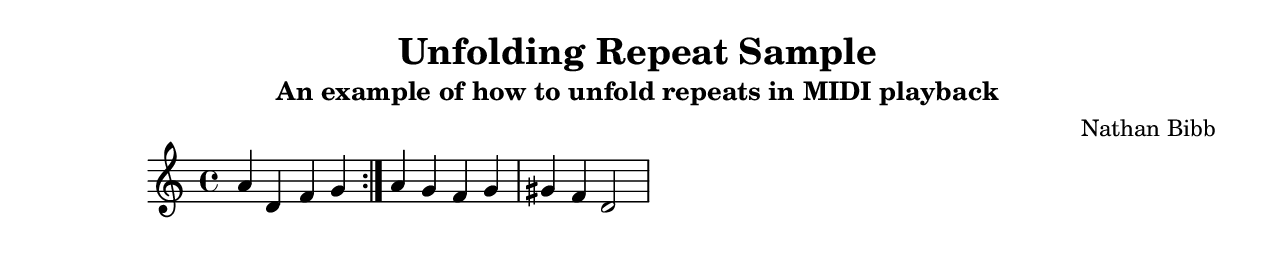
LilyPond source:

\version "2.10.33"
\header {
  title = "Unfolding Repeat Sample"
  subtitle = "An example of how to unfold repeats in MIDI playback"
  composer = "Nathan Bibb"
}
\include "english.ly"
\paper {
  #(set-paper-size "letter")
}
     
     
     upper = {
        \clef treble
        \time 4/4
	\repeat volta 2 { a'4 d'4 f'4 g'4 }
	{ a'4 g'4 f'4 g'4 }
	{ gs'4 f'4 d'2 }
       
     }

     \score {

           \new Staff = "upper" \upper
           \layout { }
        
     }
 
      
     \score {
 
    	\unfoldRepeats {

           \new Staff = "upper" \upper
    	}

   		\midi {
     		\context {
       			\Score
       			tempoWholesPerMinute = #(ly:make-moment 120 4)
       		}
     	}
     }
